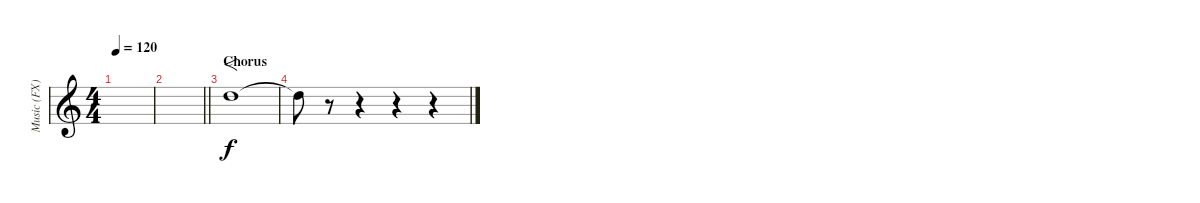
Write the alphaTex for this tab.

\track ("Music (FX)" "Music (FX)") {instrument seashore}
\staff {score}
\tuning (E4 B3 G3 D3) {hide}
\ts (4 4)
\tempo 120
\clef g2
\ks c
|
\barLineRight lightlight
|
\section ("" "Chorus")
15.2.1{f} |
15.2{t}.8 r.8 r.4 r.4 r.4
